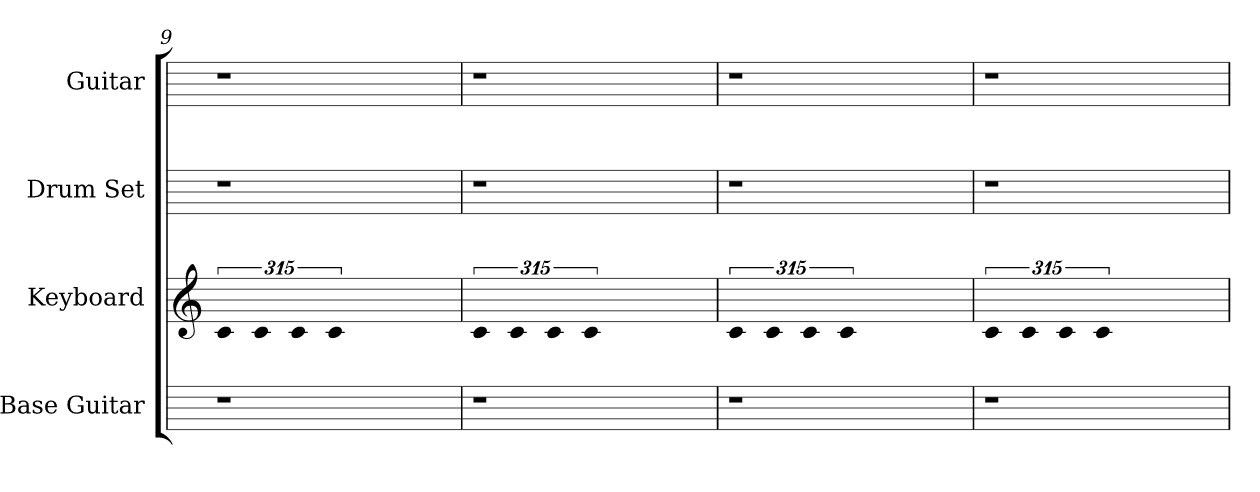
**kern	**kern	**kern	**kern
*part4	*part3	*part2	*part1
*staff4	*staff3	*staff2	*staff1
*I"Base Guitar	*I"Keyboard	*I"Drum Set	*I"Guitar
=9	=9	=9	=9
!	!LO:N:vis=4	!	!
1r	40320c	1r	1r
!	!LO:N:vis=4	!	!
.	40320c	.	.
!	!LO:N:vis=4	!	!
.	40320c	.	.
!	!LO:N:vis=4	!	!
.	40320c	.	.
.	10080%10079ryy	.	.
=10	=10	=10	=10
!	!LO:N:vis=4	!	!
1r	40320c	1r	1r
!	!LO:N:vis=4	!	!
.	40320c	.	.
!	!LO:N:vis=4	!	!
.	40320c	.	.
!	!LO:N:vis=4	!	!
.	40320c	.	.
.	10080%10079ryy	.	.
=11	=11	=11	=11
!	!LO:N:vis=4	!	!
1r	40320c	1r	1r
!	!LO:N:vis=4	!	!
.	40320c	.	.
!	!LO:N:vis=4	!	!
.	40320c	.	.
!	!LO:N:vis=4	!	!
.	40320c	.	.
.	10080%10079ryy	.	.
=12	=12	=12	=12
!	!LO:N:vis=4	!	!
1r	40320c	1r	1r
!	!LO:N:vis=4	!	!
.	40320c	.	.
!	!LO:N:vis=4	!	!
.	40320c	.	.
!	!LO:N:vis=4	!	!
.	40320c	.	.
.	10080%10079ryy	.	.
=	=	=	=
*-	*-	*-	*-
